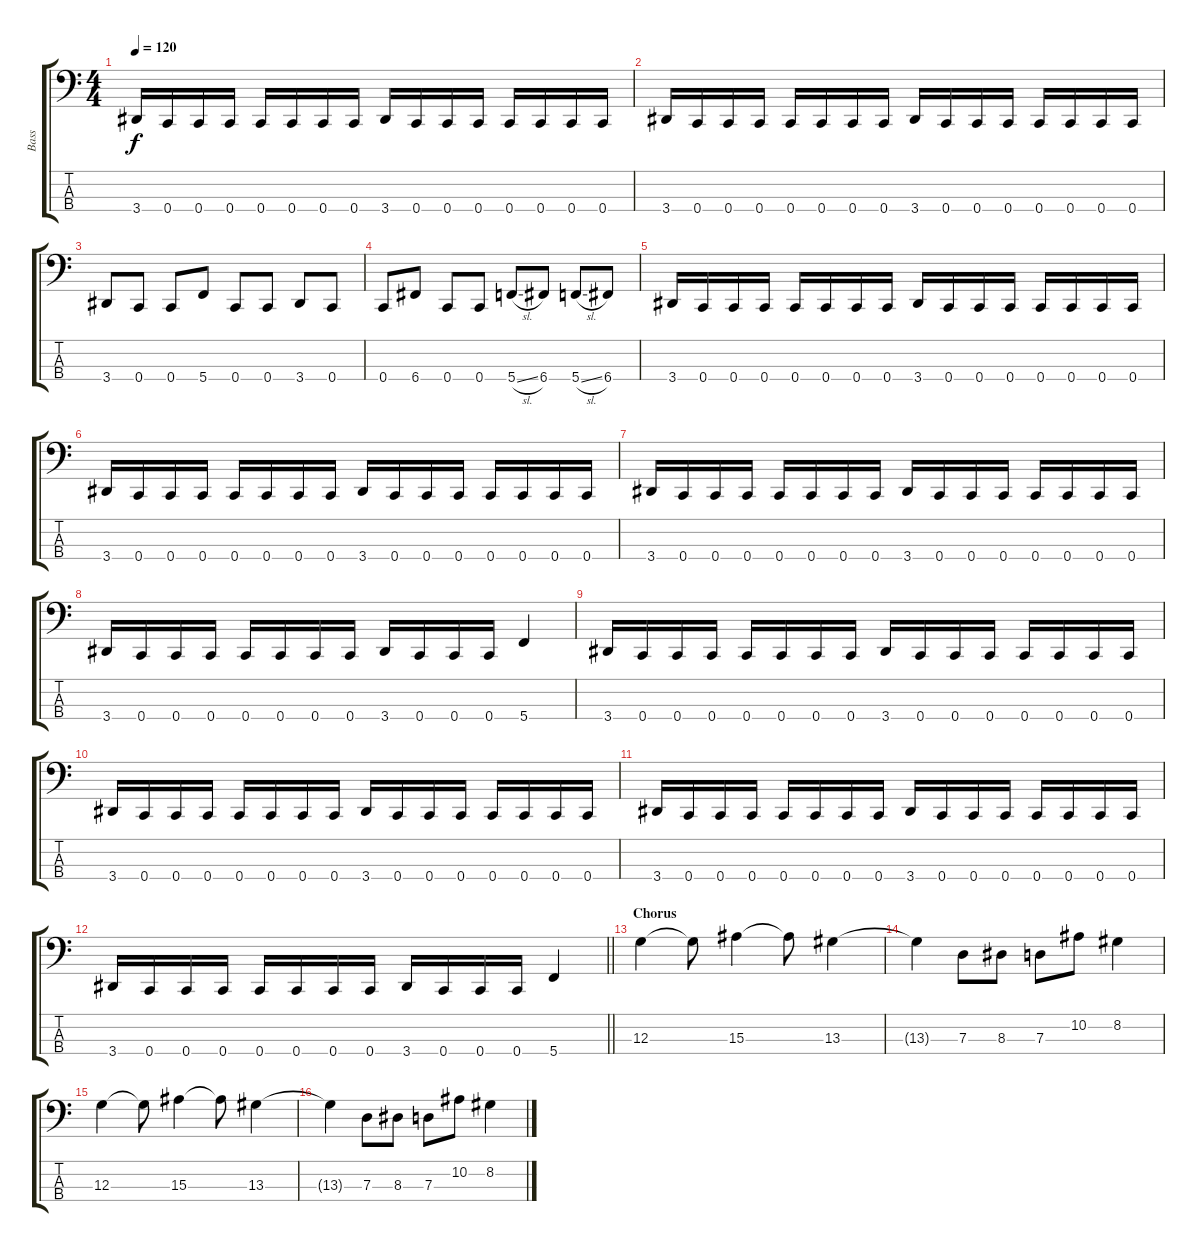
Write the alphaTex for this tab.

\track ("Bass" "Bass") {instrument electricbasspick}
\staff {score tabs}
\tuning (F2 C2 G1 C1) {hide}
\ts (4 4)
\tempo 120
\clef f4
\ks c
3.4.16{dy f} 0.4.16 0.4.16 0.4.16 0.4.16 0.4.16 0.4.16 0.4.16 3.4.16 0.4.16 0.4.16 0.4.16 0.4.16 0.4.16 0.4.16 0.4.16 |
3.4.16 0.4.16 0.4.16 0.4.16 0.4.16 0.4.16 0.4.16 0.4.16 3.4.16 0.4.16 0.4.16 0.4.16 0.4.16 0.4.16 0.4.16 0.4.16 |
3.4.8 0.4.8 0.4.8 5.4.8 0.4.8 0.4.8 3.4.8 0.4.8 |
0.4.8 6.4.8 0.4.8 0.4.8 5.4{sl}.8 6.4.8 5.4{sl}.8 6.4.8 |
3.4.16 0.4.16 0.4.16 0.4.16 0.4.16 0.4.16 0.4.16 0.4.16 3.4.16 0.4.16 0.4.16 0.4.16 0.4.16 0.4.16 0.4.16 0.4.16 |
3.4.16 0.4.16 0.4.16 0.4.16 0.4.16 0.4.16 0.4.16 0.4.16 3.4.16 0.4.16 0.4.16 0.4.16 0.4.16 0.4.16 0.4.16 0.4.16 |
3.4.16 0.4.16 0.4.16 0.4.16 0.4.16 0.4.16 0.4.16 0.4.16 3.4.16 0.4.16 0.4.16 0.4.16 0.4.16 0.4.16 0.4.16 0.4.16 |
3.4.16 0.4.16 0.4.16 0.4.16 0.4.16 0.4.16 0.4.16 0.4.16 3.4.16 0.4.16 0.4.16 0.4.16 5.4.4 |
3.4.16 0.4.16 0.4.16 0.4.16 0.4.16 0.4.16 0.4.16 0.4.16 3.4.16 0.4.16 0.4.16 0.4.16 0.4.16 0.4.16 0.4.16 0.4.16 |
3.4.16 0.4.16 0.4.16 0.4.16 0.4.16 0.4.16 0.4.16 0.4.16 3.4.16 0.4.16 0.4.16 0.4.16 0.4.16 0.4.16 0.4.16 0.4.16 |
3.4.16 0.4.16 0.4.16 0.4.16 0.4.16 0.4.16 0.4.16 0.4.16 3.4.16 0.4.16 0.4.16 0.4.16 0.4.16 0.4.16 0.4.16 0.4.16 |
\barLineRight lightlight
3.4.16 0.4.16 0.4.16 0.4.16 0.4.16 0.4.16 0.4.16 0.4.16 3.4.16 0.4.16 0.4.16 0.4.16 5.4.4 |
\section ("" "Chorus")
12.3.4 12.3{t}.8 15.3.4 15.3{t}.8 13.3.4 |
13.3{t}.4 7.3.8 8.3.8 7.3.8 10.2.8 8.2.4 |
12.3.4 12.3{t}.8 15.3.4 15.3{t}.8 13.3.4 |
13.3{t}.4 7.3.8 8.3.8 7.3.8 10.2.8 8.2.4
